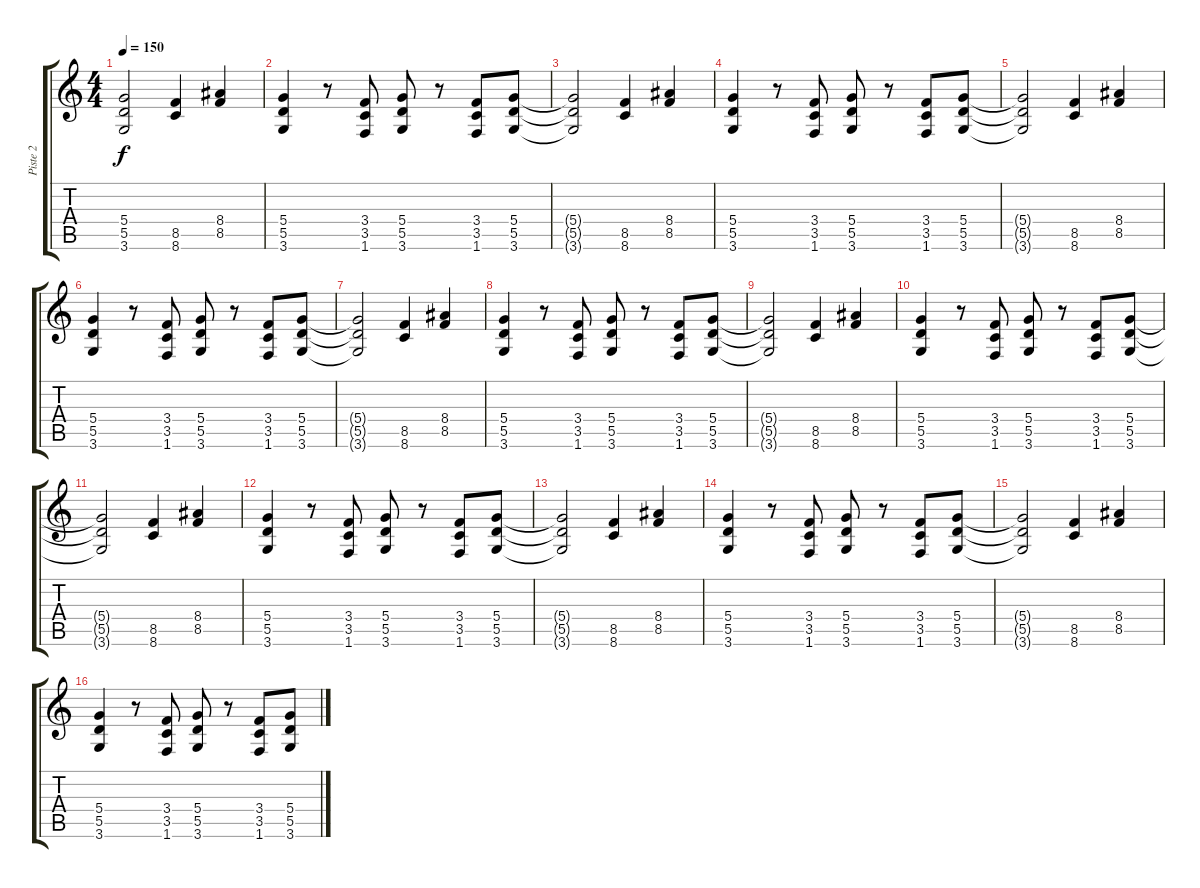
\track ("Piste 2" "Piste 2") {instrument overdrivenguitar}
\staff {score tabs}
\tuning (E4 B3 G3 D3 A2 E2) {hide}
\ts (4 4)
\tempo 150
\clef g2
\ks c
(5.4{t} 5.5{t} 3.6{t}).2{dy f} (8.5 8.6).4 (8.4 8.5).4 |
(5.4 5.5 3.6).4 r.8 (3.4 3.5 1.6).8 (5.4 5.5 3.6).8 r.8 (3.4 3.5 1.6).8 (5.4 5.5 3.6).8 |
(5.4{t} 5.5{t} 3.6{t}).2 (8.5 8.6).4 (8.4 8.5).4 |
(5.4 5.5 3.6).4 r.8 (3.4 3.5 1.6).8 (5.4 5.5 3.6).8 r.8 (3.4 3.5 1.6).8 (5.4 5.5 3.6).8 |
(5.4{t} 5.5{t} 3.6{t}).2 (8.5 8.6).4 (8.4 8.5).4 |
(5.4 5.5 3.6).4 r.8 (3.4 3.5 1.6).8 (5.4 5.5 3.6).8 r.8 (3.4 3.5 1.6).8 (5.4 5.5 3.6).8 |
(5.4{t} 5.5{t} 3.6{t}).2 (8.5 8.6).4 (8.4 8.5).4 |
(5.4 5.5 3.6).4 r.8 (3.4 3.5 1.6).8 (5.4 5.5 3.6).8 r.8 (3.4 3.5 1.6).8 (5.4 5.5 3.6).8 |
(5.4{t} 5.5{t} 3.6{t}).2 (8.5 8.6).4 (8.4 8.5).4 |
(5.4 5.5 3.6).4 r.8 (3.4 3.5 1.6).8 (5.4 5.5 3.6).8 r.8 (3.4 3.5 1.6).8 (5.4 5.5 3.6).8 |
(5.4{t} 5.5{t} 3.6{t}).2 (8.5 8.6).4 (8.4 8.5).4 |
(5.4 5.5 3.6).4 r.8 (3.4 3.5 1.6).8 (5.4 5.5 3.6).8 r.8 (3.4 3.5 1.6).8 (5.4 5.5 3.6).8 |
(5.4{t} 5.5{t} 3.6{t}).2 (8.5 8.6).4 (8.4 8.5).4 |
(5.4 5.5 3.6).4 r.8 (3.4 3.5 1.6).8 (5.4 5.5 3.6).8 r.8 (3.4 3.5 1.6).8 (5.4 5.5 3.6).8 |
(5.4{t} 5.5{t} 3.6{t}).2 (8.5 8.6).4 (8.4 8.5).4 |
(5.4 5.5 3.6).4 r.8 (3.4 3.5 1.6).8 (5.4 5.5 3.6).8 r.8 (3.4 3.5 1.6).8 (5.4 5.5 3.6).8
